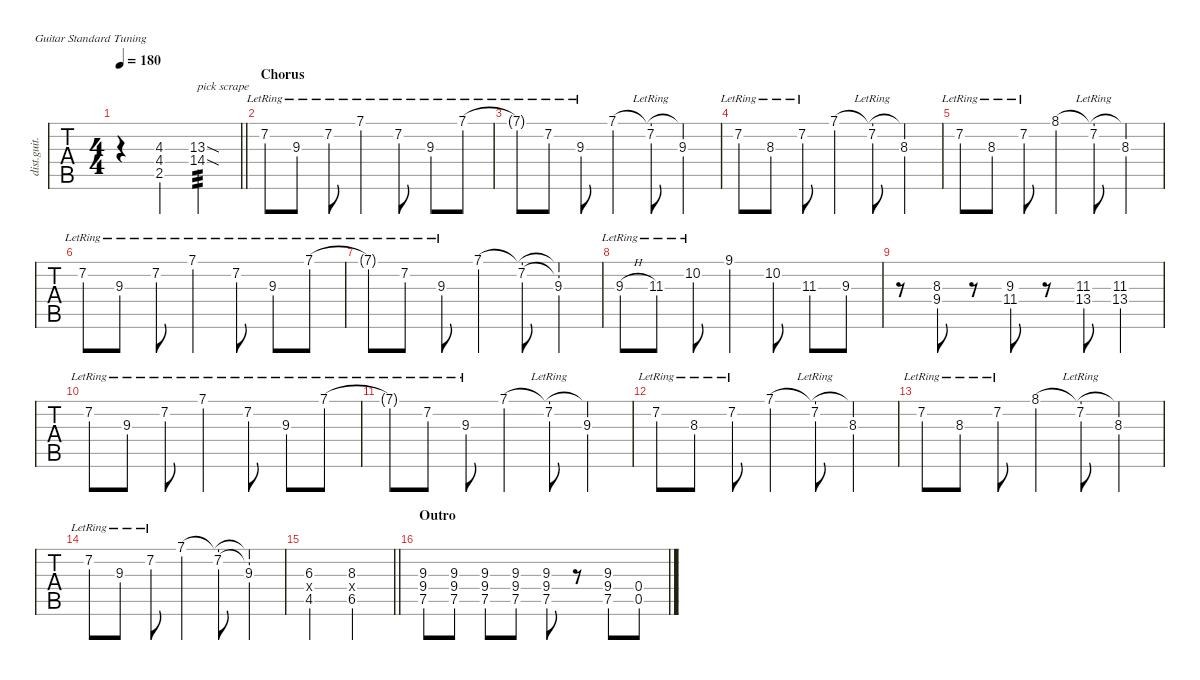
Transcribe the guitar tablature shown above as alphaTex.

\defaultSystemsLayout 4
\hideDynamics
\bracketExtendMode nobrackets
\otherSystemsTrackNameOrientation horizontal
\track ("Gitah!" "dist.guit.") {instrument distortionguitar}
\staff {tabs}
\tuning (E4 B3 G3 D3 A2 E2)
\ts (4 4)
\tempo 180
\clef g2
\barLineRight lightlight
\ks c
r.4{dy f beam Down} (4.3 4.4{acc #} 2.5).4{beam Up} (13.3{sod acc #} 14.4{sod}).2{txt "pick scrape" tp 3 beam Down} |
\section ("" "Chorus")
7.2{lr acc #}.8{beam Down} 9.3{lr}.8{beam Down} 7.2{lr acc #}.8{beam Down} 7.1{lr}.4{beam Down} 7.2{lr acc #}.8{beam Down} 9.3{lr}.8{beam Down} 7.1{lr}.8{beam Down} |
7.1{lr t}.8{beam Down} 7.2{lr acc #}.8{beam Down} 9.3{lr}.8{beam Down} 7.1.4{beam Down} (7.2{lr acc #} 7.1{t}).8{beam Down} (7.1{t} 9.3).4{beam Down} |
7.2{lr acc #}.8{beam Down} 8.3{lr acc #}.8{beam Down} 7.2{lr acc #}.8{beam Down} 7.1.4{beam Down} (7.2{lr acc #} 7.1{t}).8{beam Down} (7.1{t} 8.3{acc #}).4{beam Down} |
7.2{lr acc #}.8{beam Down} 8.3{lr acc #}.8{beam Down} 7.2{lr acc #}.8{beam Down} 8.1.4{beam Down} (7.2{lr acc #} 8.1{t}).8{beam Down} (8.1{t} 8.3{acc #}).4{beam Down} |
7.2{lr acc #}.8{beam Down} 9.3{lr}.8{beam Down} 7.2{lr acc #}.8{beam Down} 7.1{lr}.4{beam Down} 7.2{lr acc #}.8{beam Down} 9.3{lr}.8{beam Down} 7.1{lr}.8{beam Down} |
7.1{lr t}.8{beam Down} 7.2{lr acc #}.8{beam Down} 9.3{lr}.8{beam Down} 7.1.4{beam Down} (7.2{acc #} 7.1{t}).8{beam Down} (7.1{t} 7.2{t acc #} 9.3).4{beam Down} |
9.3{h lr}.8{beam Down} 11.3{lr acc #}.8{beam Down} 10.2{lr}.8{beam Down} 9.1{acc #}.4{beam Down} 10.2.8{beam Down} 11.3{acc #}.8{beam Down} 9.3.8{beam Down} |
r.8{beam Down} (8.3{acc #} 9.4).8{beam Down} r.8{beam Down} (9.3 11.4{acc #}).8{beam Down} r.8{beam Down} (11.3{acc #} 13.4{acc #}).8{beam Down} (11.3{acc #} 13.4{acc #}).4{beam Down} |
7.2{lr acc #}.8{beam Down} 9.3{lr}.8{beam Down} 7.2{lr acc #}.8{beam Down} 7.1{lr}.4{beam Down} 7.2{lr acc #}.8{beam Down} 9.3{lr}.8{beam Down} 7.1{lr}.8{beam Down} |
7.1{lr t}.8{beam Down} 7.2{lr acc #}.8{beam Down} 9.3{lr}.8{beam Down} 7.1.4{beam Down} (7.2{lr acc #} 7.1{t}).8{beam Down} (7.1{t} 9.3).4{beam Down} |
7.2{lr acc #}.8{beam Down} 8.3{lr acc #}.8{beam Down} 7.2{lr acc #}.8{beam Down} 7.1.4{beam Down} (7.2{lr acc #} 7.1{t}).8{beam Down} (7.1{t} 8.3{acc #}).4{beam Down} |
7.2{lr acc #}.8{beam Down} 8.3{lr acc #}.8{beam Down} 7.2{lr acc #}.8{beam Down} 8.1.4{beam Down} (7.2{lr acc #} 8.1{t}).8{beam Down} (8.1{t} 8.3{acc #}).4{beam Down} |
7.2{lr acc #}.8{beam Down} 9.3{lr}.8{beam Down} 7.2{lr acc #}.8{beam Down} 7.1.4{beam Down} (7.2{acc #} 7.1{t}).8{beam Down} (7.1{t} 7.2{t acc #} 9.3).4{beam Down} |
\barLineRight lightlight
(6.3{acc #} 0.4{x} 4.5{acc #}).2{beam Up} (8.3{acc #} 0.4{x} 6.5{acc #}).2{beam Up} |
\section ("" "Outro")
(9.3 9.4 7.5).8{beam Up} (9.3 9.4 7.5).8{beam Up} (9.3 9.4 7.5).8{beam Up} (9.3 9.4 7.5).8{beam Up} (9.3 9.4 7.5).8{beam Up} r.8{beam Up} (9.3 9.4 7.5).8{beam Up} (0.4 0.5).8{beam Up}
